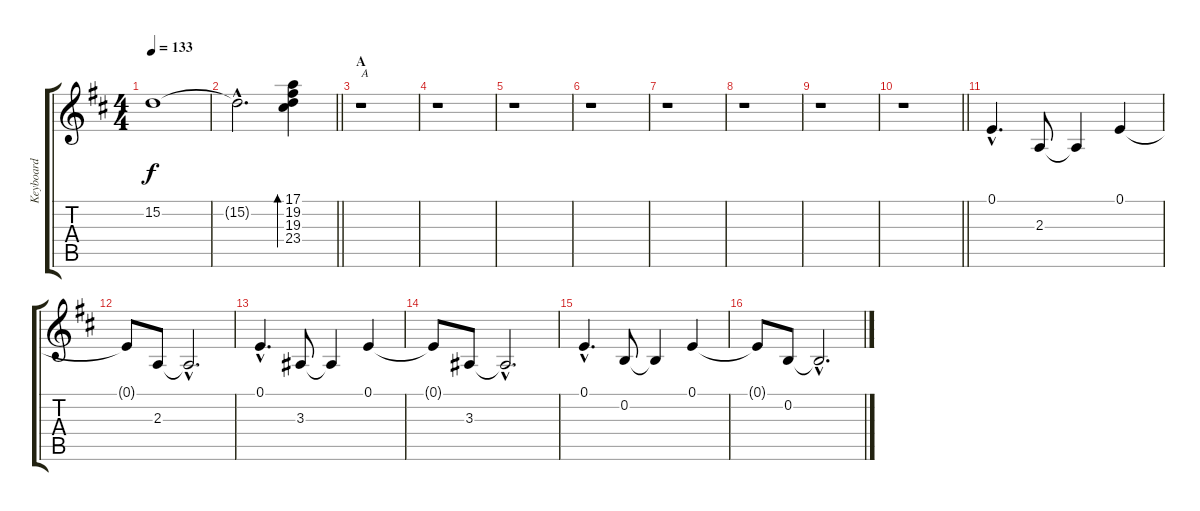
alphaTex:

\track ("Keyboard" "Keyboard") {instrument acousticgrandpiano}
\staff {score tabs}
\tuning (E4 B3 G3 D3 A2 E2) {hide}
\ts (4 4)
\tempo 133
\clef g2
\ks d
15.2{t}.1{dy f} |
\barLineRight lightlight
15.2{hac t}.2{d} (17.1 19.2 19.3 23.4).4{bd 480} |
\section ("" "A")
r.1{txt "A"} |
r.1 |
r.1 |
r.1 |
r.1 |
r.1 |
r.1 |
\barLineRight lightlight
r.1 |
0.1{hac}.4{d} 2.3.8 2.3{t}.4 0.1.4 |
0.1{t}.8 2.3.8 2.3{hac t}.2{d} |
0.1{hac}.4{d} 3.3.8 3.3{t}.4 0.1.4 |
0.1{t}.8 3.3.8 3.3{hac t}.2{d} |
0.1{hac}.4{d} 0.2.8 0.2{t}.4 0.1.4 |
0.1{t}.8 0.2.8 0.2{hac t}.2{d}
